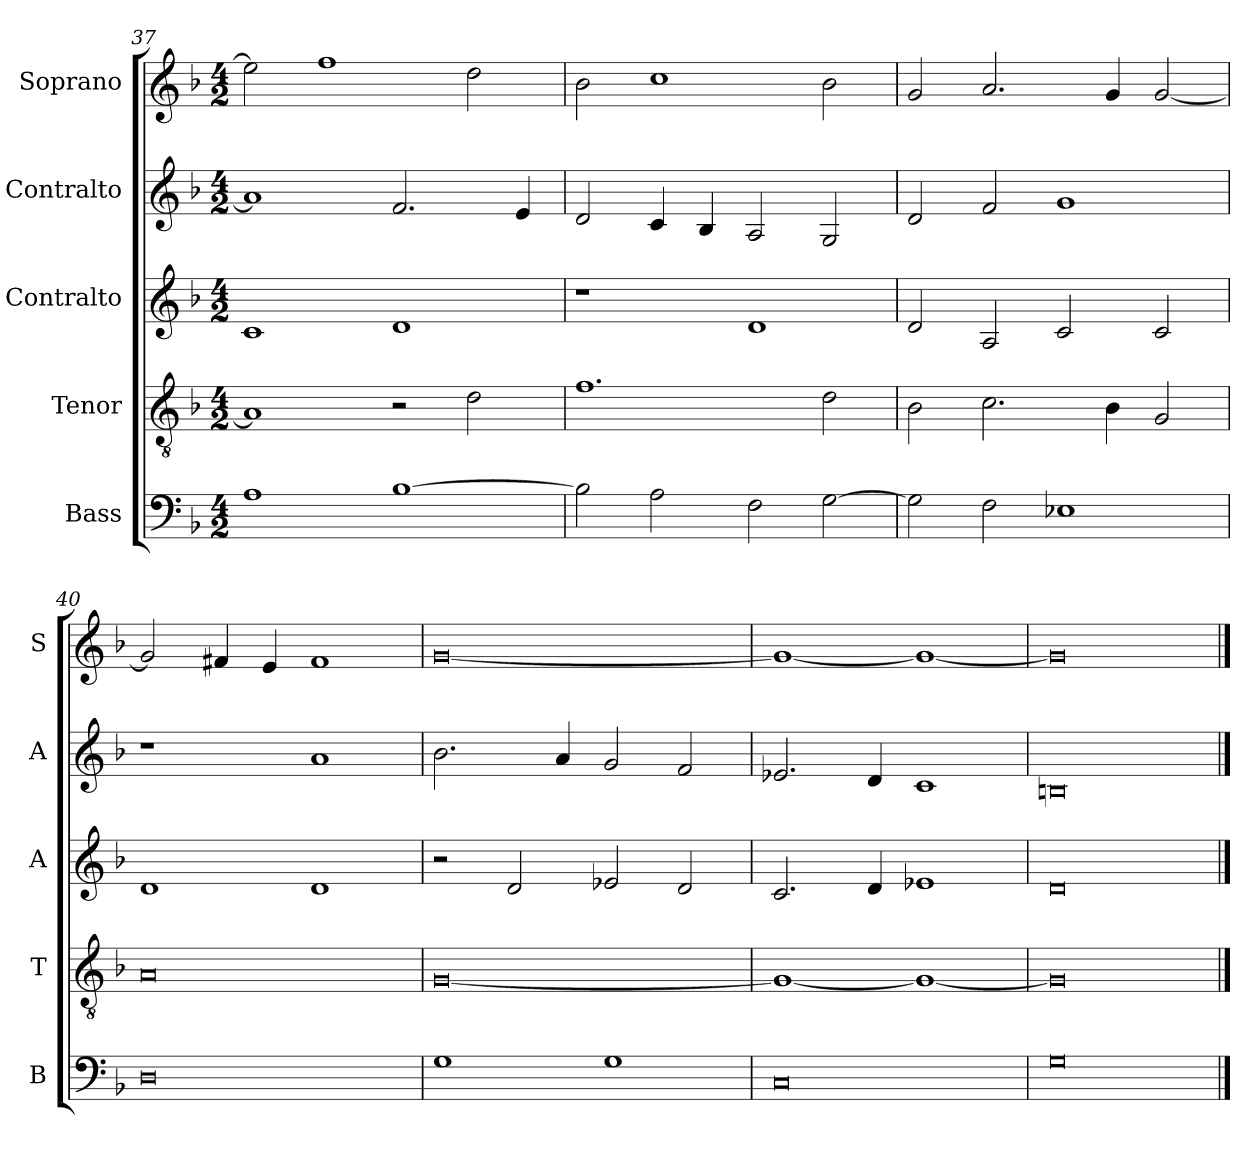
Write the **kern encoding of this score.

**kern	**kern	**kern	**kern	**kern
*part5	*part4	*part3	*part2	*part1
*staff5	*staff4	*staff3	*staff2	*staff1
*I"Bass	*I"Tenor	*I"Contralto	*I"Contralto	*I"Soprano
*I'B	*I'T	*I'A	*I'A	*I'S
*clefF4	*clefGv2	*clefG2	*clefG2	*clefG2
*k[b-]	*k[b-]	*k[b-]	*k[b-]	*k[b-]
*G:dor	*G:dor	*G:dor	*G:dor	*G:dor
*M4/2	*M4/2	*M4/2	*M4/2	*M4/2
=37	=37	=37	=37	=37
1A	1A]	1c	1a]	2ee]
.	.	.	.	1ff
[1B-	2r	1d	2.f	.
.	2d	.	.	2dd
.	.	.	4e	.
=38	=38	=38	=38	=38
2B-]	1.f	1r	2d	2b-
2A	.	.	4c	1cc
.	.	.	4B-	.
2F	.	1d	2A	.
[2G	2d	.	2G	2b-
=39	=39	=39	=39	=39
2G]	2B-	2d	2d	2g
2F	2.c	2A	2f	2.a
1E-X	.	2c	1g	.
.	4B-	.	.	4g
.	2G	2c	.	[2g
=40	=40	=40	=40	=40
0D	0A	1d	1r	2g]
.	.	.	.	4f#X
.	.	.	.	4e
.	.	1d	1a	1f#
=41	=41	=41	=41	=41
1G	[0G	2r	2.b-	[0g
.	.	2d	.	.
.	.	.	4a	.
1G	.	2e-X	2g	.
.	.	2d	2f	.
=42	=42	=42	=42	=42
0C	1G_	2.c	2.e-X	1g_
.	.	4d	4d	.
.	1G_	1e-X	1c	1g_
=43	=43	=43	=43	=43
0G	0G]	0d	0Bn	0g]
==	==	==	==	==
*-	*-	*-	*-	*-
